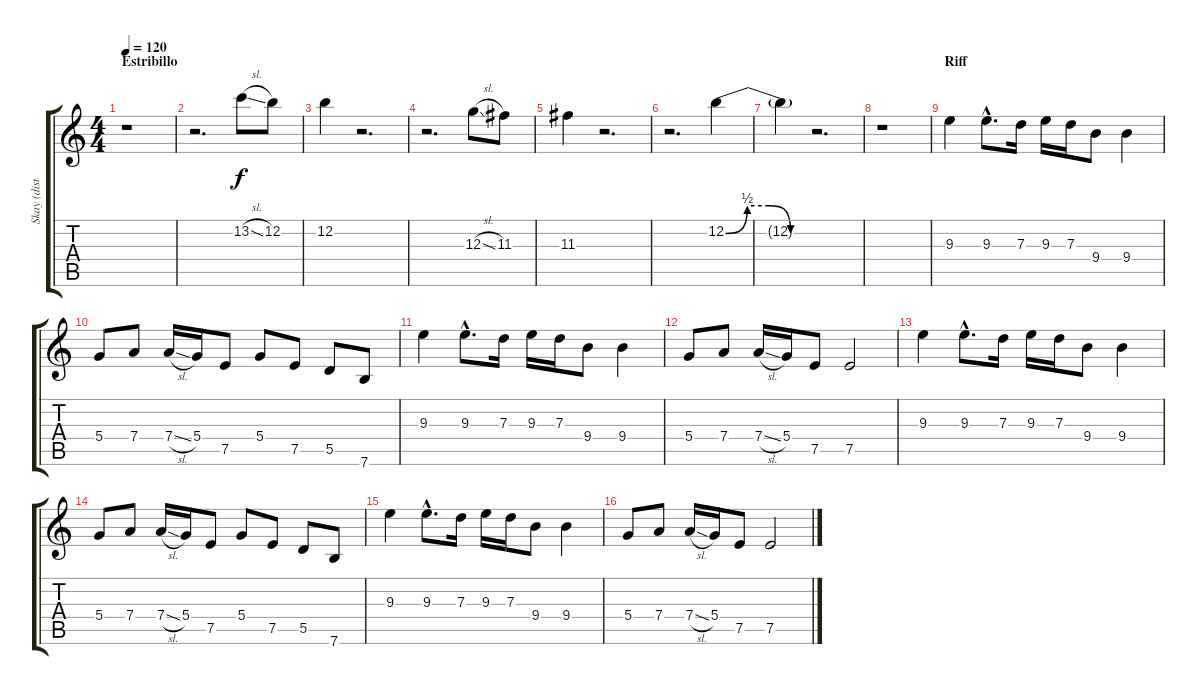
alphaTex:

\track ("Skay (distor)" "Skay (dist") {instrument distortionguitar}
\staff {score tabs}
\tuning (E4 B3 G3 D3 A2 E2) {hide}
\ts (4 4)
\section ("" "Estribillo")
\tempo 120
\clef g2
\ks c
r.1{dy f} |
r.2{d} 13.2{sl}.8 12.2.8 |
12.2.4 r.2{d} |
r.2{d} 12.3{sl}.8 11.3.8 |
11.3.4 r.2{d} |
r.2{d} 12.2{be (custom 0 0 15 2 30 2 45 0 60 0)}.4 |
12.2{t}.4 r.2{d} |
r.1 |
\section ("" "Riff")
9.3.4{instrument distortionguitar} 9.3{hac}.8{d} 7.3.16 9.3.16 7.3.16 9.4.8 9.4.4 |
5.4.8 7.4.8 7.4{sl}.16 5.4.16 7.5.8 5.4.8 7.5.8 5.5.8 7.6.8 |
9.3.4 9.3{hac}.8{d} 7.3.16 9.3.16 7.3.16 9.4.8 9.4.4 |
5.4.8 7.4.8 7.4{sl}.16 5.4.16 7.5.8 7.5.2 |
9.3.4 9.3{hac}.8{d} 7.3.16 9.3.16 7.3.16 9.4.8 9.4.4 |
5.4.8 7.4.8 7.4{sl}.16 5.4.16 7.5.8 5.4.8 7.5.8 5.5.8 7.6.8 |
9.3.4 9.3{hac}.8{d} 7.3.16 9.3.16 7.3.16 9.4.8 9.4.4 |
5.4.8 7.4.8 7.4{sl}.16 5.4.16 7.5.8 7.5.2
